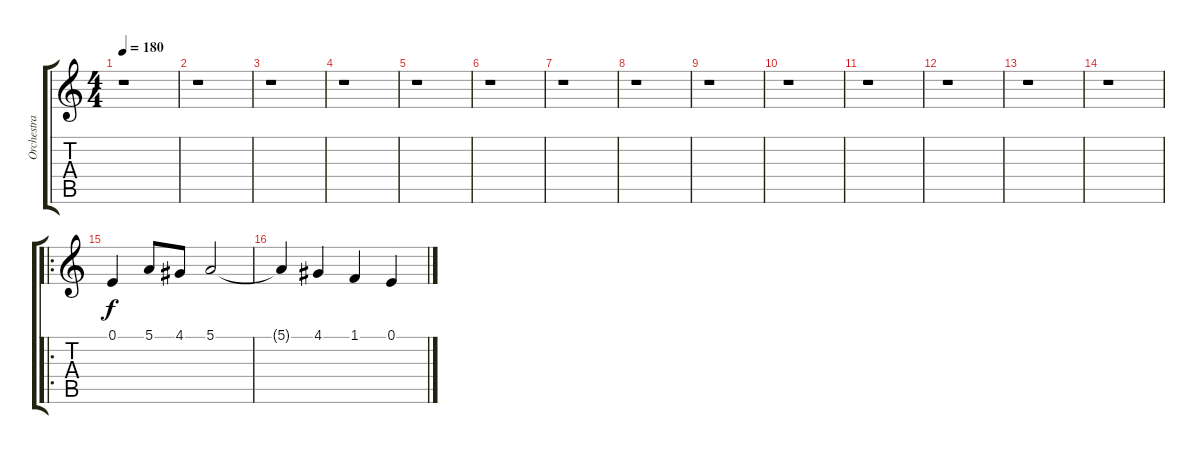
\track ("Orchestra 3" "Orchestra ") {instrument brasssection}
\staff {score tabs}
\tuning (E4 B3 G3 D3 A2 E2) {hide}
\ts (4 4)
\tempo 180
\clef g2
\ks c
r.1{dy f} |
r.1 |
r.1 |
r.1 |
r.1 |
r.1 |
r.1 |
r.1 |
r.1 |
r.1 |
r.1 |
r.1 |
r.1 |
r.1 |
\ro
0.1.4 5.1.8 4.1.8 5.1.2 |
5.1{t}.4 4.1.4 1.1.4 0.1.4
